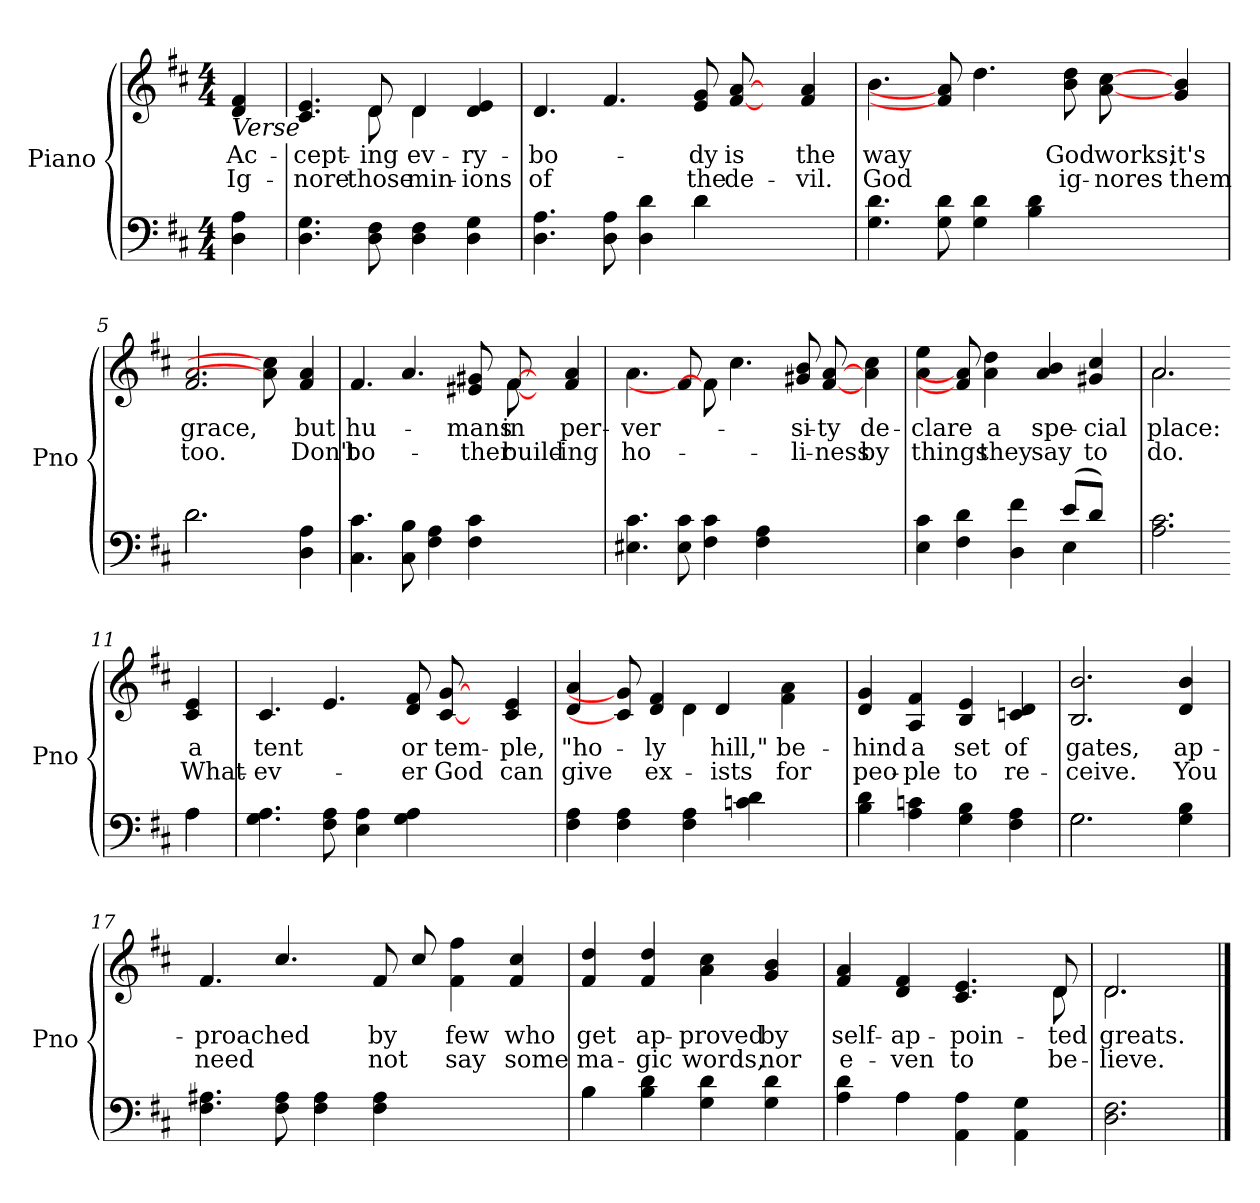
**kern	**kern	**text	**text
*part2	*part1	*part1	*part1
*staff2	*staff1	*staff1	*staff1
*I"Piano	*I"Piano	*	*
*I'Pno	*I'Pno	*	*
*clefF4	*clefG2	*	*
*k[f#c#]	*k[f#c#]	*	*
*M4/4	*M4/4	*	*
=1	=1	=1	=1
!	!LO:TX:b:i:t=Verse	!	!
!	!	!LO:LY:b	!LO:LY:b
4D\ 4A\	4d/ 4f#/	Ac-	Ig-
=2	=2	=2	=2
!	!	!LO:LY:b	!LO:LY:b
*	*^	*	*
4.D\ 4.G\	4.c#/ 4.e/	4.ryy	-cept-	-nore
!	!	!	!LO:LY:b	!LO:LY:b
8D\ 8F#\	8d/	8d\	-ing	those
!	!	!	!LO:LY:b	!LO:LY:b
4D\ 4F#\	4d/	4d\	ev-	min-
!	!	!	!LO:LY:b	!LO:LY:b
4D\ 4G\	4d/ 4e/	4ryy	-ry-	-ions
=3	=3	=3	=3	=3
*^	*	*	*	*
!	!	!	!	!LO:LY:b	!LO:LY:b
*	*	*v	*v	*	*
4.D\ 4.A\	2.ryy	4.d/	-bo-	of
8D\ 8A\	.	4.f#/	.	.
4D\ 4d\	.	.	.	.
!	!	!	!LO:LY:b	!LO:LY:b
4d\	4d\	8e/ 8g/	-dy	the
!	!	!	!LO:LY:b	!LO:LY:b
.	.	[8f#/ [8a/	is	de-
4.ryy	4.ryy	8ryy	.	.
!	!	!	!LO:LY:b	!LO:LY:b
.	.	4f#/ 4a/	the	-vil.
*v	*v	*	*	*
=4	=4	=4	=4
!	!	!LO:LY:b	!LO:LY:b
4.G\ 4.d\	4.b\	way	God
8G\ 8d\	8f#/] 8a/]	.	.
4G\ 4d\	4.dd\	.	.
4B\ 4d\	.	.	.
!	!	!LO:LY:b	!LO:LY:b
.	8b\ 8dd\	God	ig-
!	!	!LO:LY:b	!LO:LY:b
4.ryy	[8a\ [8cc#\	works;	-nores
!	!	!LO:LY:b	!LO:LY:b
.	4g/ 4b/	it's	them
=5	=5	=5	=5
*^	*	*	*
!	!	!	!LO:LY:b	!LO:LY:b
2.d\	2.d\	2.f#/ 2.a/	grace,	too.
8ryy	8ryy	8a\] 8cc#\]	.	.
!!LO:LB:g=z
=6-	=6-	=6-	=6-	=6-
!	!	!	!LO:LY:b	!LO:LY:b
*v	*v	*	*	*
4D\ 4A\	4f#/ 4a/	but	Don't
=7	=7	=7	=7
!	!	!LO:LY:b	!LO:LY:b
*	*^	*	*
4.C#\ 4.c#\	4.f#/	2..ryy	hu-	bo-
8C#\ 8B\	4.a/	.	.	.
4F#\ 4A\	.	.	.	.
!	!	!	!LO:LY:b	!LO:LY:b
4F#\ 4c#\	8e#X/ 8g#X/	.	-mans	-ther
!	!	!	!LO:LY:b	!LO:LY:b
.	[8f#/	[8f#\	in	build-
4.ryy	8ryy	4.ryy	.	.
!	!	!	!LO:LY:b	!LO:LY:b
.	4f#/ 4a/	.	per-	-ing
*	*v	*v	*	*
=8	=8	=8	=8
!	!	!LO:LY:b	!LO:LY:b
4.E#X\ 4.c#\	4.a\	-ver-	ho-
8E#\ 8c#\	8f#/]	.	.
4F#\ 4c#\	8f#\]	.	.
.	4.cc#\	.	.
4F#\ 4A\	.	.	.
!	!	!LO:LY:b	!LO:LY:b
2ryy	8g#X/ 8b/	-si-	-li-
!	!	!LO:LY:b	!LO:LY:b
.	[8f#/ [8a/	-ty	-ness
!	!	!LO:LY:b	!LO:LY:b
.	4a\ 4cc#\	de-	by
=9	=9	=9	=9
*^	*	*	*
!	!	!	!LO:LY:b	!LO:LY:b
4E\ 4c#\	2.ryy	4a\ 4ee\	-clare	things
4F#\ 4d\	.	8f#/] 8a/]	.	.
!	!	!	!LO:LY:b	!LO:LY:b
.	.	4a\ 4dd\	a	they
4D\ 4f#\	.	.	.	.
!	!	!	!LO:LY:b	!LO:LY:b
.	.	4a/ 4b/	spe-	say
(8e/L	4E\	.	.	.
!	!	!	!LO:LY:b	!LO:LY:b
8d/J)	.	4g#X/ 4cc#/	-cial	to
8ryy	8ryy	.	.	.
=10	=10	=10	=10	=10
!	!	!	!LO:LY:b	!LO:LY:b
*v	*v	*^	*	*
2.A\ 2.c#\	2.a/	2.a\	place:	do.
!!LO:LB:g=z
=11-	=11-	=11-	=11-	=11-
*^	*	*	*	*
!	!	!	!	!LO:LY:b	!LO:LY:b
*	*	*v	*v	*	*
4A\	4A\	4c#/ 4e/	a	What-
=12	=12	=12	=12	=12
!	!	!	!LO:LY:b	!LO:LY:b
*v	*v	*	*	*
4.G\ 4.A\	4.c#/	tent	-ev-
8F#\ 8A\	4.e/	.	.
4E\ 4A\	.	.	.
!	!	!LO:LY:b	!LO:LY:b
4G\ 4A\	8d/ 8f#/	or	-er
!	!	!LO:LY:b	!LO:LY:b
.	[8c#/ [8g/	tem-	God
4.ryy	8ryy	.	.
!	!	!LO:LY:b	!LO:LY:b
.	4c#/ 4e/	-ple,	can
=13	=13	=13	=13
!	!	!LO:LY:b	!LO:LY:b
*	*^	*	*
4F#\ 4A\	4d/ 4a/	2ryy	"ho-	give
4F#\ 4A\	8c#/] 8g/]	.	.	.
!	!	!	!LO:LY:b	!LO:LY:b
.	4d/ 4f#/	.	-ly	ex-
4F#\ 4A\	.	4d\	.	.
!	!	!	!LO:LY:b	!LO:LY:b
.	4d/	.	hill,"	-ists
4cn\ 4d\	.	4.ryy	.	.
!	!	!	!LO:LY:b	!LO:LY:b
.	4f#\ 4a\	.	be-	for
8ryy	.	.	.	.
*	*v	*v	*	*
=14	=14	=14	=14
!	!	!LO:LY:b	!LO:LY:b
4B\ 4d\	4d/ 4g/	-hind	peo-
!	!	!LO:LY:b	!LO:LY:b
4A\ 4cn\	4A/ 4f#/	a	-ple
!	!	!LO:LY:b	!LO:LY:b
4G\ 4B\	4B/ 4e/	set	to
!	!	!LO:LY:b	!LO:LY:b
4F#\ 4A\	4cn/ 4d/	of	re-
=15	=15	=15	=15
*^	*	*	*
!	!	!	!LO:LY:b	!LO:LY:b
2.G\	2.G\	2.B/ 2.b/	gates,	-ceive.
!!LO:LB:g=z
=16-	=16-	=16-	=16-	=16-
!	!	!	!LO:LY:b	!LO:LY:b
*v	*v	*	*	*
4G\ 4B\	4d/ 4b/	ap-	You
=17	=17	=17	=17
!	!	!LO:LY:b	!LO:LY:b
4.F#\ 4.A#X\	4.f#/	-proached	need
8F#\ 8A#\	4.cc#/	.	.
4F#\ 4A#\	.	.	.
!	!	!LO:LY:b	!LO:LY:b
4F#\ 4A#\	8f#/	by	not
.	8cc#/	.	.
!	!	!LO:LY:b	!LO:LY:b
2ryy	4f#\ 4ff#\	few	say
!	!	!LO:LY:b	!LO:LY:b
.	4f#/ 4cc#/	who	some
=18	=18	=18	=18
*^	*	*	*
!	!	!	!LO:LY:b	!LO:LY:b
4B\	4B\	4f#/ 4dd/	get	ma-
!	!	!	!LO:LY:b	!LO:LY:b
4B\ 4d\	2.ryy	4f#/ 4dd/	ap-	-gic
!	!	!	!LO:LY:b	!LO:LY:b
4G\ 4d\	.	4a\ 4cc#\	-proved	words,
!	!	!	!LO:LY:b	!LO:LY:b
4G\ 4d\	.	4g/ 4b/	by	nor
=19	=19	=19	=19	=19
!	!	!	!LO:LY:b	!LO:LY:b
*	*	*^	*	*
4A\ 4d\	4ryy	4f#/ 4a/	2..ryy	self-	e-
!	!	!	!	!LO:LY:b	!LO:LY:b
4A\	4A\	4d/ 4f#/	.	-ap-	-ven
!	!	!	!	!LO:LY:b	!LO:LY:b
4AA\ 4A\	2ryy	4.c#/ 4.e/	.	-poin-	to
4AA\ 4G\	.	.	.	.	.
!	!	!	!	!LO:LY:b	!LO:LY:b
.	.	8d/	8d\	-ted	be-
*v	*v	*	*	*	*
=20	=20	=20	=20	=20
!	!	!	!LO:LY:b	!LO:LY:b
2.D\ 2.F#\	2.d/	2.d\	greats.	-lieve.
*	*v	*v	*	*
==	==	==	==
*-	*-	*-	*-
